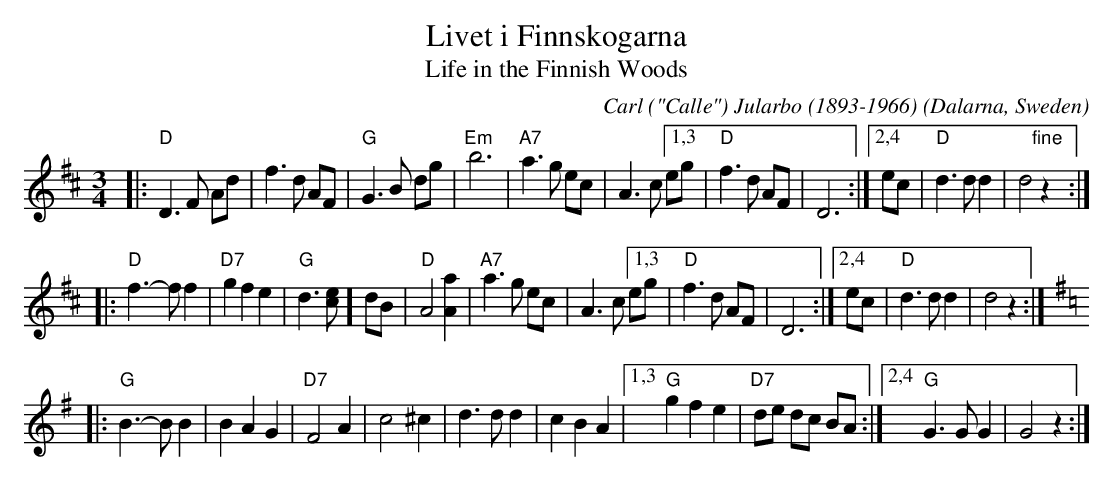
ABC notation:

X:1
T: Livet i Finnskogarna
T: Life in the Finnish Woods
C: Carl ("Calle") Jularbo (1893-1966)
O: Dalarna, Sweden
M: 3/4
L: 1/8
K: D
|:\
"D"D3 F Ad | f3 d AF | "G"G3 B dg | "Em"b6 |\
"A7"a3 g ec | A3 c [1,3 eg | "D"f3 d AF | D6 :|\
                   [2,4 ec | "D"d3 d d2 | d4 "fine"z2 :|
|:\
"D"f3-f f2 | "D7"g2 f2 e2 | "G"d3 [ce]] dB | "D"A4 [A2a2] |\
"A7"a3 g ec | A3 c [1,3 eg | "D"f3 d AF | D6 :|\
                   [2,4 ec | "D"d3 d d2 | d4 z2 :| [K:G]
|:\
"G"B3-B B2 | B2 A2 G2 | "D7"F4 A2 | c4 ^c2 |\
d3 d d2 | c2 B2 A2 |[1,3 "G"g2 f2 e2 | "D7"de dc BA :|\
                    [2,4 "G"G3 G G2 | G4 z2 :|
